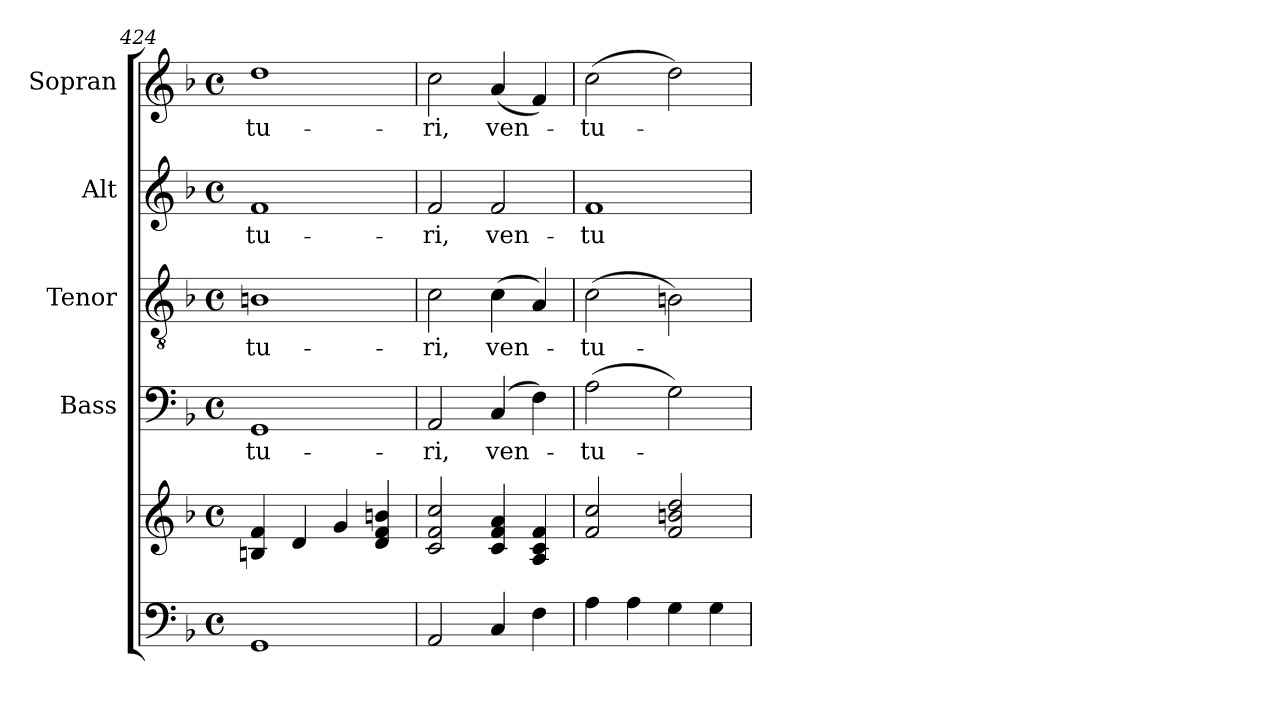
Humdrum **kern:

**kern	**kern	**kern	**text	**kern	**text	**kern	**text	**kern	**text
*part5	*part5	*part4	*part4	*part3	*part3	*part2	*part2	*part1	*part1
*staff6	*staff5	*staff4	*staff4	*staff3	*staff3	*staff2	*staff2	*staff1	*staff1
*	*	*I"Bass	*	*I"Tenor	*	*I"Alt	*	*I"Sopran	*
*	*	*I'B.	*	*I'T.	*	*I'A.	*	*I'S.	*
*clefF4	*clefG2	*clefF4	*	*clefGv2	*	*clefG2	*	*clefG2	*
*k[b-]	*k[b-]	*k[b-]	*	*k[b-]	*	*k[b-]	*	*k[b-]	*
*F:	*F:	*F:	*	*F:	*	*F:	*	*F:	*
*M4/4	*M4/4	*M4/4	*	*M4/4	*	*M4/4	*	*M4/4	*
*met(c)	*met(c)	*met(c)	*	*met(c)	*	*met(c)	*	*met(c)	*
=424	=424	=424	=424	=424	=424	=424	=424	=424	=424
!	!	!	!LO:LY:b	!	!LO:LY:b	!	!LO:LY:b	!	!LO:LY:b
1GG	4Bn/ 4f/	1GG	-tu-	1Bn	-tu-	1f	-tu-	1dd	-tu-
.	4d/	.	.	.	.	.	.	.	.
.	4g/	.	.	.	.	.	.	.	.
.	4d/ 4f/ 4bn/	.	.	.	.	.	.	.	.
=425	=425	=425	=425	=425	=425	=425	=425	=425	=425
!	!	!	!LO:LY:b	!	!LO:LY:b	!	!LO:LY:b	!	!LO:LY:b
2AA/	2c/ 2f/ 2cc/	2AA/	-ri,	2c\	-ri,	2f/	-ri,	2cc\	-ri,
!	!	!	!LO:LY:b	!	!LO:LY:b	!	!LO:LY:b	!	!LO:LY:b
4C/	4c/ 4f/ 4a/	(4C/	ven-	(>4c\	ven-	2f/	ven-	(<4a/	ven-
4F\	4A/ 4c/ 4f/	4F\)	.	4A/)	.	.	.	4f/)	.
=426	=426	=426	=426	=426	=426	=426	=426	=426	=426
!	!	!	!LO:LY:b	!	!LO:LY:b	!	!LO:LY:b	!	!LO:LY:b
4A\	2f/ 2cc/	(>2A\	-tu-	(>2c\	-tu-	1f	-tu-	(>2cc\	-tu-
4A\	.	.	.	.	.	.	.	.	.
4G\	2f/ 2bn/ 2dd/	2G\)	.	2Bn\)	.	.	.	2dd\)	.
4G\	.	.	.	.	.	.	.	.	.
=	=	=	=	=	=	=	=	=	=
*-	*-	*-	*-	*-	*-	*-	*-	*-	*-
